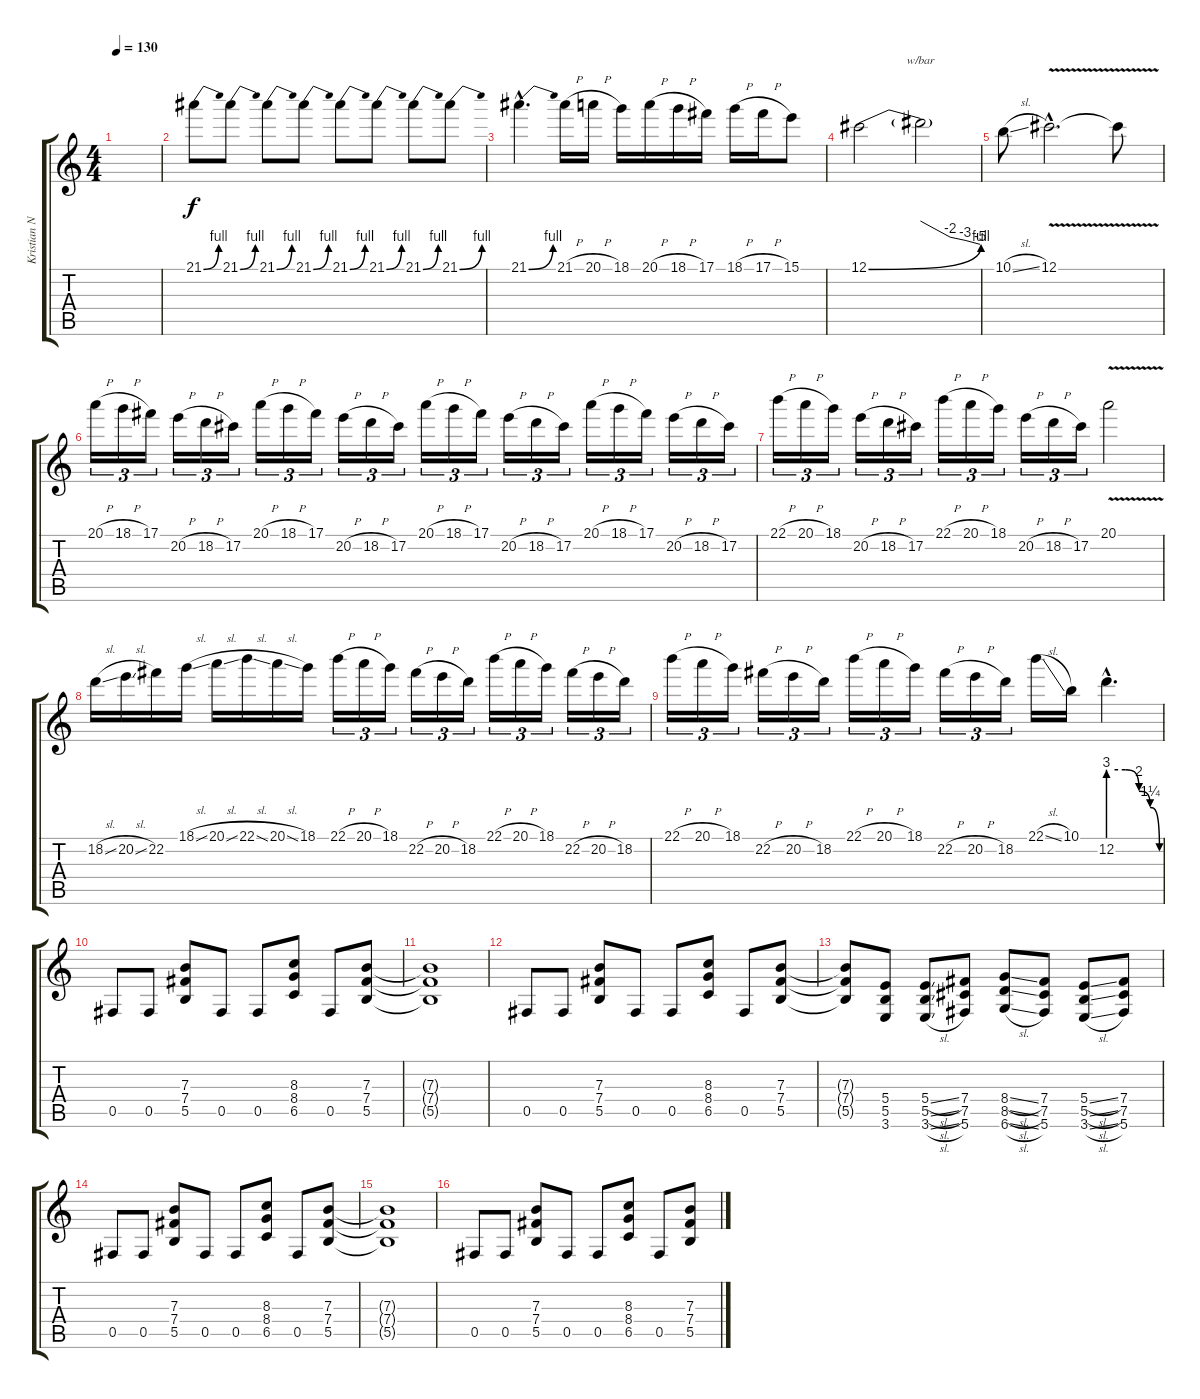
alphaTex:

\track ("Kristian Niemann" "Kristian N") {instrument distortionguitar}
\staff {score tabs}
\tuning (Db4 Ab3 E3 B2 Gb2 Db2) {hide}
\ts (4 4)
\tempo 130
\clef g2
\ks c
|
21.1{be (bend 0 0 60 4)}.8 21.1{be (bend 0 0 60 4)}.8 21.1{be (bend 0 0 60 4)}.8 21.1{be (bend 0 0 60 4)}.8 21.1{be (bend 0 0 60 4)}.8 21.1{be (bend 0 0 60 4)}.8 21.1{be (bend 0 0 60 4)}.8 21.1{be (bend 0 0 60 4)}.8 |
21.1{be (bend 0 0 60 4) hac}.4{d} 21.1{h}.16 20.1{h}.16 18.1.16 20.1{h}.16 18.1{h}.16 17.1.16 18.1{h}.16 17.1{h}.16 15.1.8 |
12.1{be (bend 0 0 60 4)}.2 12.1{t}.2{tbe (custom default 0 0 30 -8 45 -12 60 -20)} |
10.1{sl}.8 12.1{v hac}.2{d} 12.1{t}.8 |
20.1{h}.16{tu (3 2)} 18.1{h}.16{tu (3 2)} 17.1.16{tu (3 2)} 20.2{h}.16{tu (3 2)} 18.2{h}.16{tu (3 2)} 17.2.16{tu (3 2)} 20.1{h}.16{tu (3 2)} 18.1{h}.16{tu (3 2)} 17.1.16{tu (3 2)} 20.2{h}.16{tu (3 2)} 18.2{h}.16{tu (3 2)} 17.2.16{tu (3 2)} 20.1{h}.16{tu (3 2)} 18.1{h}.16{tu (3 2)} 17.1.16{tu (3 2)} 20.2{h}.16{tu (3 2)} 18.2{h}.16{tu (3 2)} 17.2.16{tu (3 2)} 20.1{h}.16{tu (3 2)} 18.1{h}.16{tu (3 2)} 17.1.16{tu (3 2)} 20.2{h}.16{tu (3 2)} 18.2{h}.16{tu (3 2)} 17.2.16{tu (3 2)} |
22.1{h}.16{tu (3 2)} 20.1{h}.16{tu (3 2)} 18.1.16{tu (3 2)} 20.2{h}.16{tu (3 2)} 18.2{h}.16{tu (3 2)} 17.2.16{tu (3 2)} 22.1{h}.16{tu (3 2)} 20.1{h}.16{tu (3 2)} 18.1.16{tu (3 2)} 20.2{h}.16{tu (3 2)} 18.2{h}.16{tu (3 2)} 17.2.16{tu (3 2)} 20.1{v}.2 |
18.2{sl}.16 20.2{sl}.16 22.2.16 18.1{sl}.16 20.1{sl}.16 22.1{sl}.16 20.1{sl}.16 18.1.16 22.1{h}.16{tu (3 2)} 20.1{h}.16{tu (3 2)} 18.1.16{tu (3 2)} 22.2{h}.16{tu (3 2)} 20.2{h}.16{tu (3 2)} 18.2.16{tu (3 2)} 22.1{h}.16{tu (3 2)} 20.1{h}.16{tu (3 2)} 18.1.16{tu (3 2)} 22.2{h}.16{tu (3 2)} 20.2{h}.16{tu (3 2)} 18.2.16{tu (3 2)} |
22.1{h}.16{tu (3 2)} 20.1{h}.16{tu (3 2)} 18.1.16{tu (3 2)} 22.2{h}.16{tu (3 2)} 20.2{h}.16{tu (3 2)} 18.2.16{tu (3 2)} 22.1{h}.16{tu (3 2)} 20.1{h}.16{tu (3 2)} 18.1.16{tu (3 2)} 22.2{h}.16{tu (3 2)} 20.2{h}.16{tu (3 2)} 18.2.16{tu (3 2)} 22.1{sl}.16 10.1.16 12.2{be (custom 0 12 20 12 36 8 49 5 60 0) hac}.4{d} |
0.5.8{volume 13} 0.5.8 (7.3 7.4 5.5).8 0.5.8 0.5.8 (8.3 8.4 6.5).8 0.5.8 (7.3 7.4 5.5).8 |
(7.3{t} 7.4{t} 5.5{t}).1 |
0.5.8 0.5.8 (7.3 7.4 5.5).8 0.5.8 0.5.8 (8.3 8.4 6.5).8 0.5.8 (7.3 7.4 5.5).8 |
(7.3{t} 7.4{t} 5.5{t}).8 (5.4 5.5 3.6).8 (5.4{sl} 5.5{sl} 3.6{sl}).8 (7.4 7.5 5.6).8 (8.4{sl} 8.5{sl} 6.6{sl}).8 (7.4 7.5 5.6).8 (5.4{sl} 5.5{sl} 3.6{sl}).8 (7.4 7.5 5.6).8 |
0.5.8 0.5.8 (7.3 7.4 5.5).8 0.5.8 0.5.8 (8.3 8.4 6.5).8 0.5.8 (7.3 7.4 5.5).8 |
(7.3{t} 7.4{t} 5.5{t}).1 |
0.5.8 0.5.8 (7.3 7.4 5.5).8 0.5.8 0.5.8 (8.3 8.4 6.5).8 0.5.8 (7.3 7.4 5.5).8
